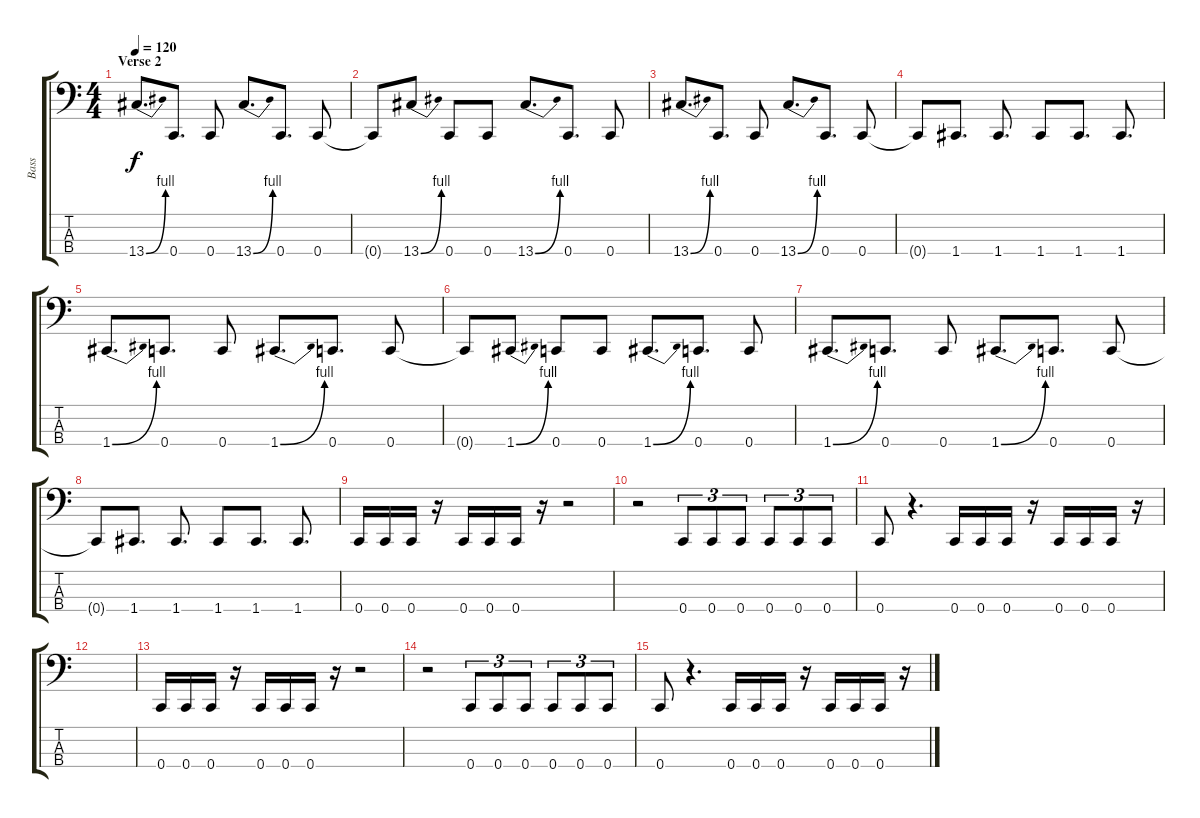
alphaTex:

\track ("Bass" "Bass") {instrument electricbasspick}
\staff {score tabs}
\tuning (F2 C2 G1 C1) {hide}
\ts (4 4)
\section ("" "Verse 2")
\tempo 120
\clef f4
\ks c
13.4{be (bend 0 0 60 4)}.8{d dy f} 0.4.8{d} 0.4.8 13.4{be (bend 0 0 60 4)}.8{d} 0.4.8{d} 0.4.8 |
0.4{t}.8 13.4{be (bend 0 0 60 4)}.8 0.4.8 0.4.8 13.4{be (bend 0 0 60 4)}.8{d} 0.4.8{d} 0.4.8 |
13.4{be (bend 0 0 60 4)}.8{d} 0.4.8{d} 0.4.8 13.4{be (bend 0 0 60 4)}.8{d} 0.4.8{d} 0.4.8 |
0.4{t}.8 1.4.8{d} 1.4.8{d} 1.4.8 1.4.8{d} 1.4.8{d} |
1.4{be (bend 0 0 60 4)}.8{d} 0.4.8{d} 0.4.8 1.4{be (bend 0 0 60 4)}.8{d} 0.4.8{d} 0.4.8 |
0.4{t}.8 1.4{be (bend 0 0 60 4)}.8 0.4.8 0.4.8 1.4{be (bend 0 0 60 4)}.8{d} 0.4.8{d} 0.4.8 |
1.4{be (bend 0 0 60 4)}.8{d} 0.4.8{d} 0.4.8 1.4{be (bend 0 0 60 4)}.8{d} 0.4.8{d} 0.4.8 |
0.4{t}.8 1.4.8{d} 1.4.8{d} 1.4.8 1.4.8{d} 1.4.8{d} |
0.4.16 0.4.16 0.4.16 r.16 0.4.16 0.4.16 0.4.16 r.16 r.2 |
r.2 0.4.8{tu (3 2)} 0.4.8{tu (3 2)} 0.4.8{tu (3 2)} 0.4.8{tu (3 2)} 0.4.8{tu (3 2)} 0.4.8{tu (3 2)} |
0.4.8 r.4{d} 0.4.16 0.4.16 0.4.16 r.16 0.4.16 0.4.16 0.4.16 r.16 |
|
0.4.16 0.4.16 0.4.16 r.16 0.4.16 0.4.16 0.4.16 r.16 r.2 |
r.2 0.4.8{tu (3 2)} 0.4.8{tu (3 2)} 0.4.8{tu (3 2)} 0.4.8{tu (3 2)} 0.4.8{tu (3 2)} 0.4.8{tu (3 2)} |
0.4.8 r.4{d} 0.4.16 0.4.16 0.4.16 r.16 0.4.16 0.4.16 0.4.16 r.16
